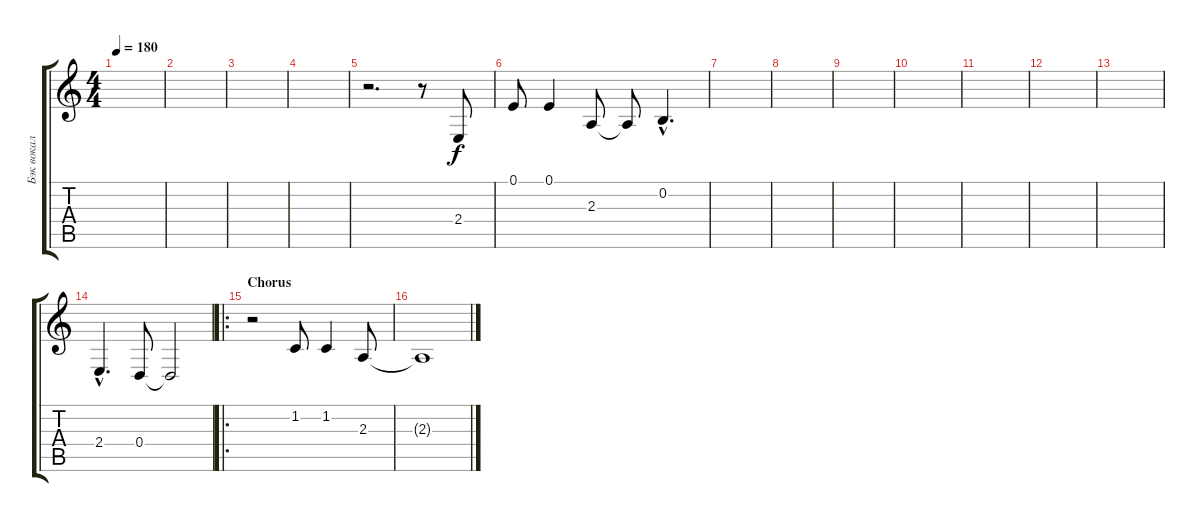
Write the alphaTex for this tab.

\track ("Бэк вокал" "Бэк вокал") {instrument tremolostrings}
\staff {score tabs}
\tuning (E4 B3 G3 D3 A2 E2) {hide}
\ts (4 4)
\tempo 180
\clef g2
\ks c
|
|
|
|
r.2{d} r.8 2.4.8 |
0.1.8 0.1.4 2.3.8 2.3{t}.8 0.2{hac}.4{d} |
|
|
|
|
|
|
|
2.4{hac}.4{d} 0.4.8 0.4{t}.2 |
\ro
\section ("" "Chorus")
r.2 1.2.8 1.2.4 2.3.8 |
2.3{t}.1
